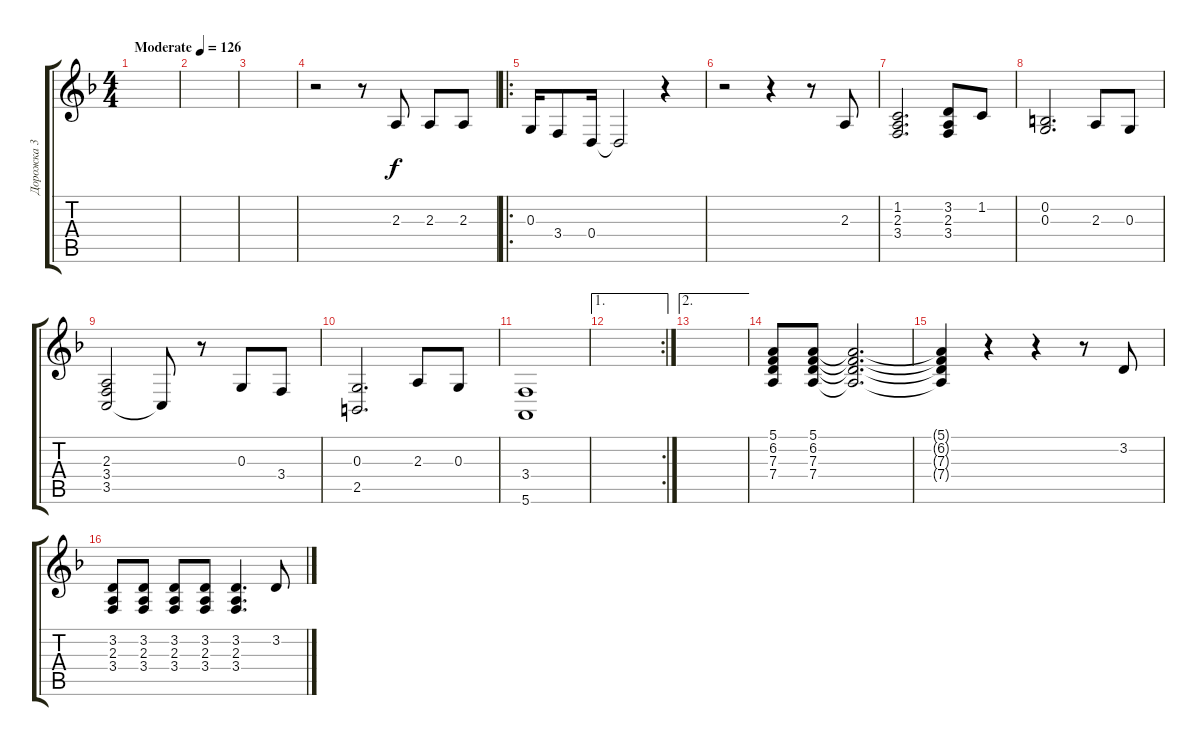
\track ("Дорожка 3" "Дорожка 3") {instrument acousticgrandpiano}
\staff {score tabs}
\tuning (E4 B3 G3 D3 A2 E2) {hide}
\ts (4 4)
\tempo (126 "Moderate")
\clef g2
\ks dminor
|
|
|
r.2 r.8 2.3.8 2.3.8 2.3.8 |
\ro
0.3.16 3.4.8 0.4.16 0.4{t}.2 r.4 |
r.2 r.4 r.8 2.3.8 |
(1.2 2.3 3.4).2{d} (3.2 2.3 3.4).8 1.2.8 |
(0.2 0.3).2{d} 2.3.8 0.3.8 |
(2.3 3.4 3.5).2 3.5{t}.8 r.8 0.3.8 3.4.8 |
(0.3 2.5).2{d} 2.3.8 0.3.8 |
(3.4 5.6).1 |
\ae 1
\rc 2
|
\ae 2
|
(5.1 6.2 7.3 7.4).8 (5.1 6.2 7.3 7.4).8 (5.1{t} 6.2{t} 7.3{t} 7.4{t}).2{d} |
(5.1{t} 6.2{t} 7.3{t} 7.4{t}).4 r.4 r.4 r.8 3.2.8 |
(3.2 2.3 3.4).8 (3.2 2.3 3.4).8 (3.2 2.3 3.4).8 (3.2 2.3 3.4).8 (3.2 2.3 3.4).4{d} 3.2.8
